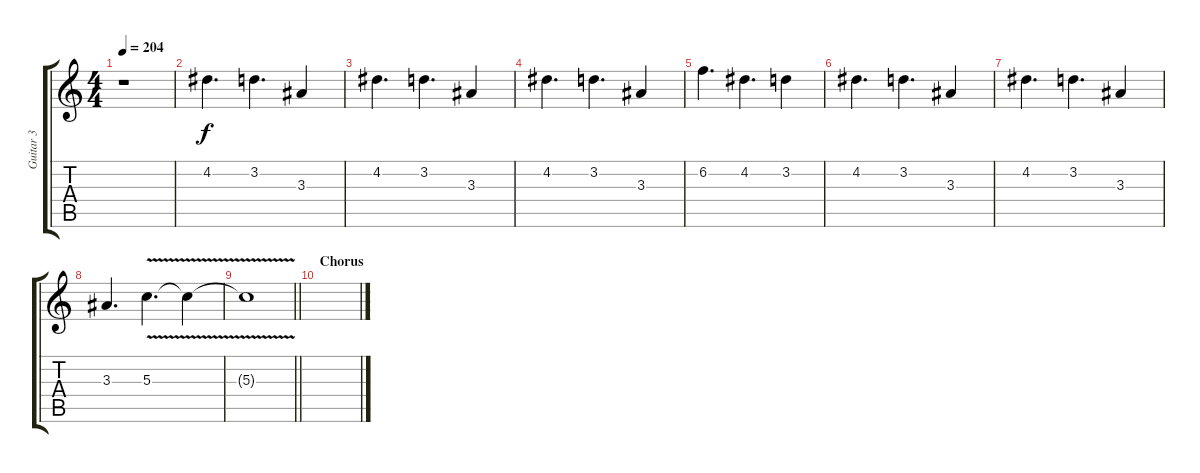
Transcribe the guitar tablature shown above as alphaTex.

\track ("Guitar 3" "Guitar 3") {instrument distortionguitar}
\staff {score tabs}
\tuning (E4 B3 G3 D3 A2 E2) {hide}
\ts (4 4)
\tempo 204
\clef g2
\ks c
r.1{dy f} |
4.2.4{d} 3.2.4{d} 3.3.4 |
4.2.4{d} 3.2.4{d} 3.3.4 |
4.2.4{d} 3.2.4{d} 3.3.4 |
6.2.4{d} 4.2.4{d} 3.2.4 |
4.2.4{d} 3.2.4{d} 3.3.4 |
4.2.4{d} 3.2.4{d} 3.3.4 |
3.3.4{d} 5.3{v}.4{d} 5.3{t}.4 |
\barLineRight lightlight
5.3{v t}.1 |
\section ("" "Chorus")
